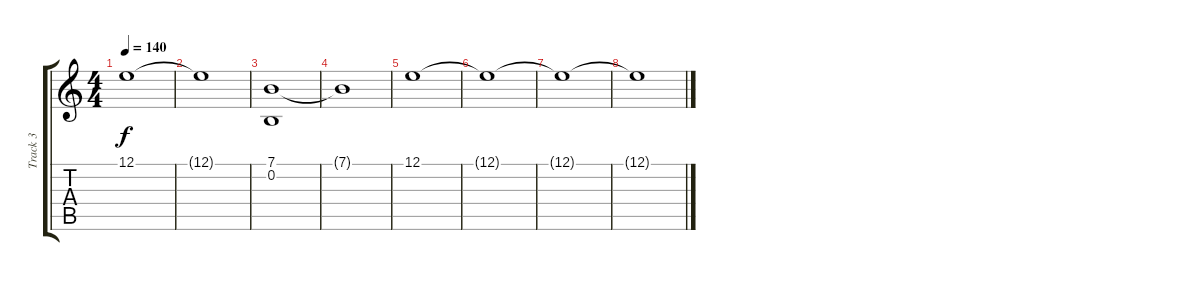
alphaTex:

\track ("Track 3" "Track 3") {instrument flute}
\staff {score tabs}
\tuning (E4 B3 G3 D3 A2 E2) {hide}
\ts (4 4)
\tempo 140
\clef g2
\ks c
12.1.1{dy f} |
12.1{t}.1 |
(7.1 0.2).1 |
7.1{t}.1 |
12.1.1 |
12.1{t}.1{volume 6} |
12.1{t}.1 |
12.1{t}.1
